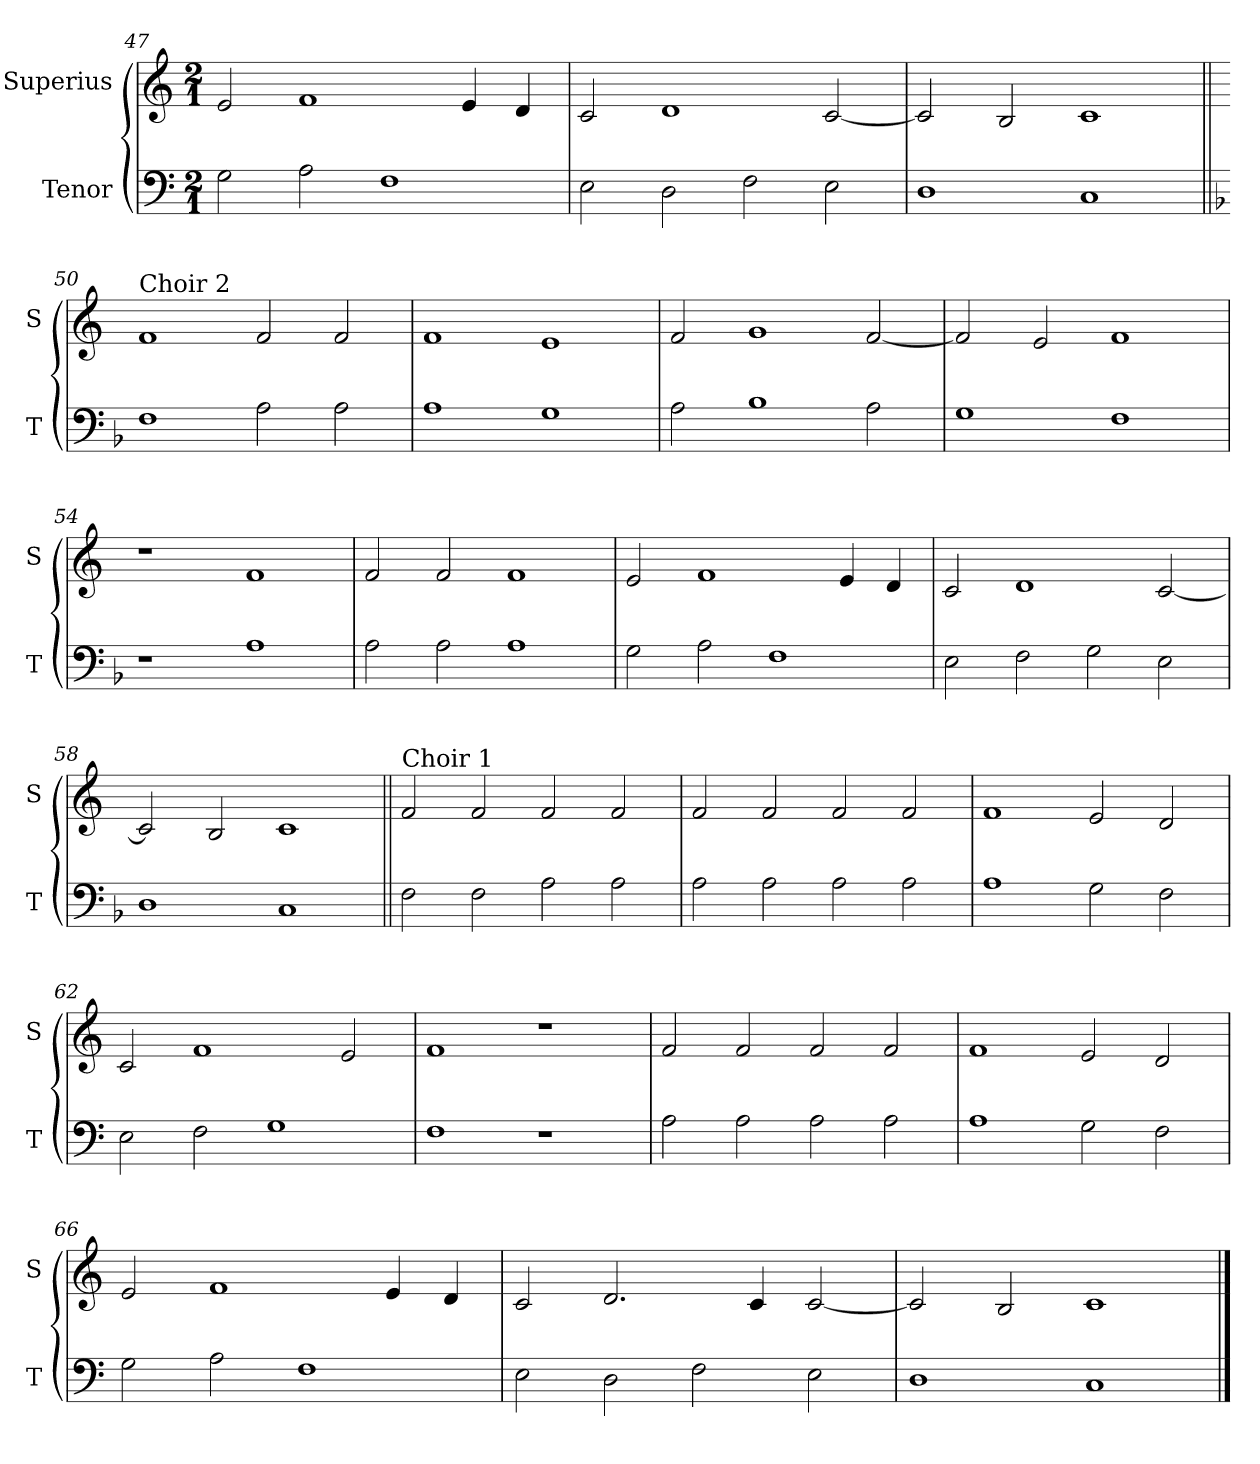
**kern	**kern
*part2	*part1
*staff2	*staff1
*I"Tenor	*I"Superius
*I'T	*I'S
*clefF4	*clefG2
*k[]	*k[]
*M2/1	*M2/1
=47	=47
2G\	2e/
2A\	1f
1F	.
.	4e/
.	4d/
=48	=48
2E\	2c/
2D\	1d
2F\	.
2E\	[2c/
=49	=49
1D	2c/]
.	2B/
1C	1c
=50||	=50||
*k[b-]	*
!	!LO:TX:a:t=Choir 2
1F	1f
2A\	2f/
2A\	2f/
=51	=51
1A	1f
1G	1e
=52	=52
2A\	2f/
1B-	1g
2A\	[2f/
=53	=53
1G	2f/]
.	2e/
1F	1f
=54	=54
1r	1r
1A	1f
=55	=55
2A\	2f/
2A\	2f/
1A	1f
=56	=56
2G\	2e/
2A\	1f
1F	.
.	4e/
.	4d/
=57	=57
2E\	2c/
2F\	1d
2G\	.
2E\	[2c/
=58	=58
1D	2c/]
.	2B/
1C	1c
=59||	=59||
*k[]	*
!	!LO:TX:a:t=Choir 1
2F\	2f/
2F\	2f/
2A\	2f/
2A\	2f/
=60	=60
2A\	2f/
2A\	2f/
2A\	2f/
2A\	2f/
=61	=61
1A	1f
2G\	2e/
2F\	2d/
=62	=62
2E\	2c/
2F\	1f
1G	.
.	2e/
=63	=63
1F	1f
1r	1r
=64	=64
2A\	2f/
2A\	2f/
2A\	2f/
2A\	2f/
=65	=65
1A	1f
2G\	2e/
2F\	2d/
=66	=66
2G\	2e/
2A\	1f
1F	.
.	4e/
.	4d/
=67	=67
2E\	2c/
2D\	2.d/
2F\	.
.	4c/
2E\	[2c/
=68	=68
1D	2c/]
.	2B/
1C	1c
==	==
*-	*-
